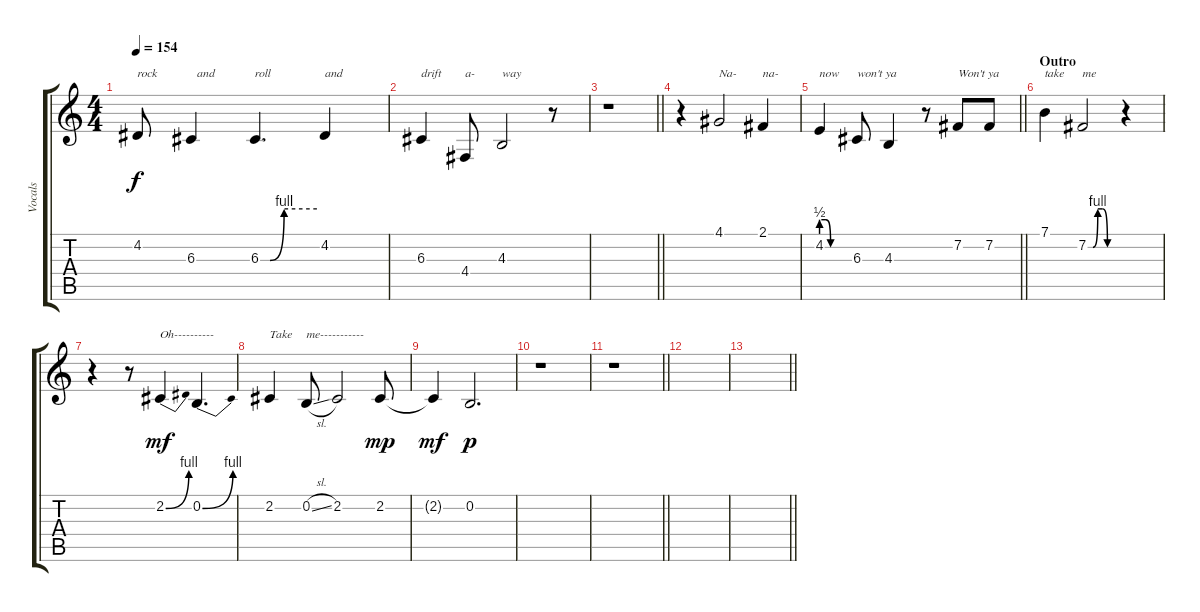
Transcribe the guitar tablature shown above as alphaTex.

\track ("Vocals" "Vocals") {instrument clarinet}
\staff {score tabs}
\tuning (E4 B3 G3 D3 A2 E2) {hide}
\ts (4 4)
\tempo 154
\clef g2
\ks c
4.2.8{txt "rock" dy f} 6.3.4{txt "  and"} 6.3{be (custom 0 0 10 0 25 4 60 4)}.4{d txt "roll"} 4.2.4{txt "and"} |
6.3.4{txt "drift"} 4.4.8{txt "a-"} 4.3.2{txt "way"} r.8 |
\barLineRight lightlight
r.1 |
r.4 4.1.2{txt "Na-"} 2.1.4{txt "na-"} |
\barLineRight lightlight
4.2{be (custom 0 2 10 2 20 0 60 0)}.4{txt "now"} 6.3.8{txt "won't ya"} 4.3.4 r.8 7.2.8{txt "Won't ya"} 7.2.8 |
\section ("" "Outro")
7.1.4{txt "take"} 7.2{be (custom 0 0 10 0 20 4 30 4 40 0 60 0)}.2{txt "me"} r.4 |
r.4 r.8 2.2{be (bend 0 0 60 4)}.4{txt "Oh----------" dy mf} 0.2{be (bend 0 0 60 4)}.4{d} |
2.2.4{txt "Take"} 0.2{sl}.8{txt "me-----------"} 2.2.2 2.2.8{dy mp} |
2.2{t}.4{dy mf} 0.2.2{d dy p} |
r.1 |
\barLineRight lightlight
r.1 |
|
\barLineRight lightlight
